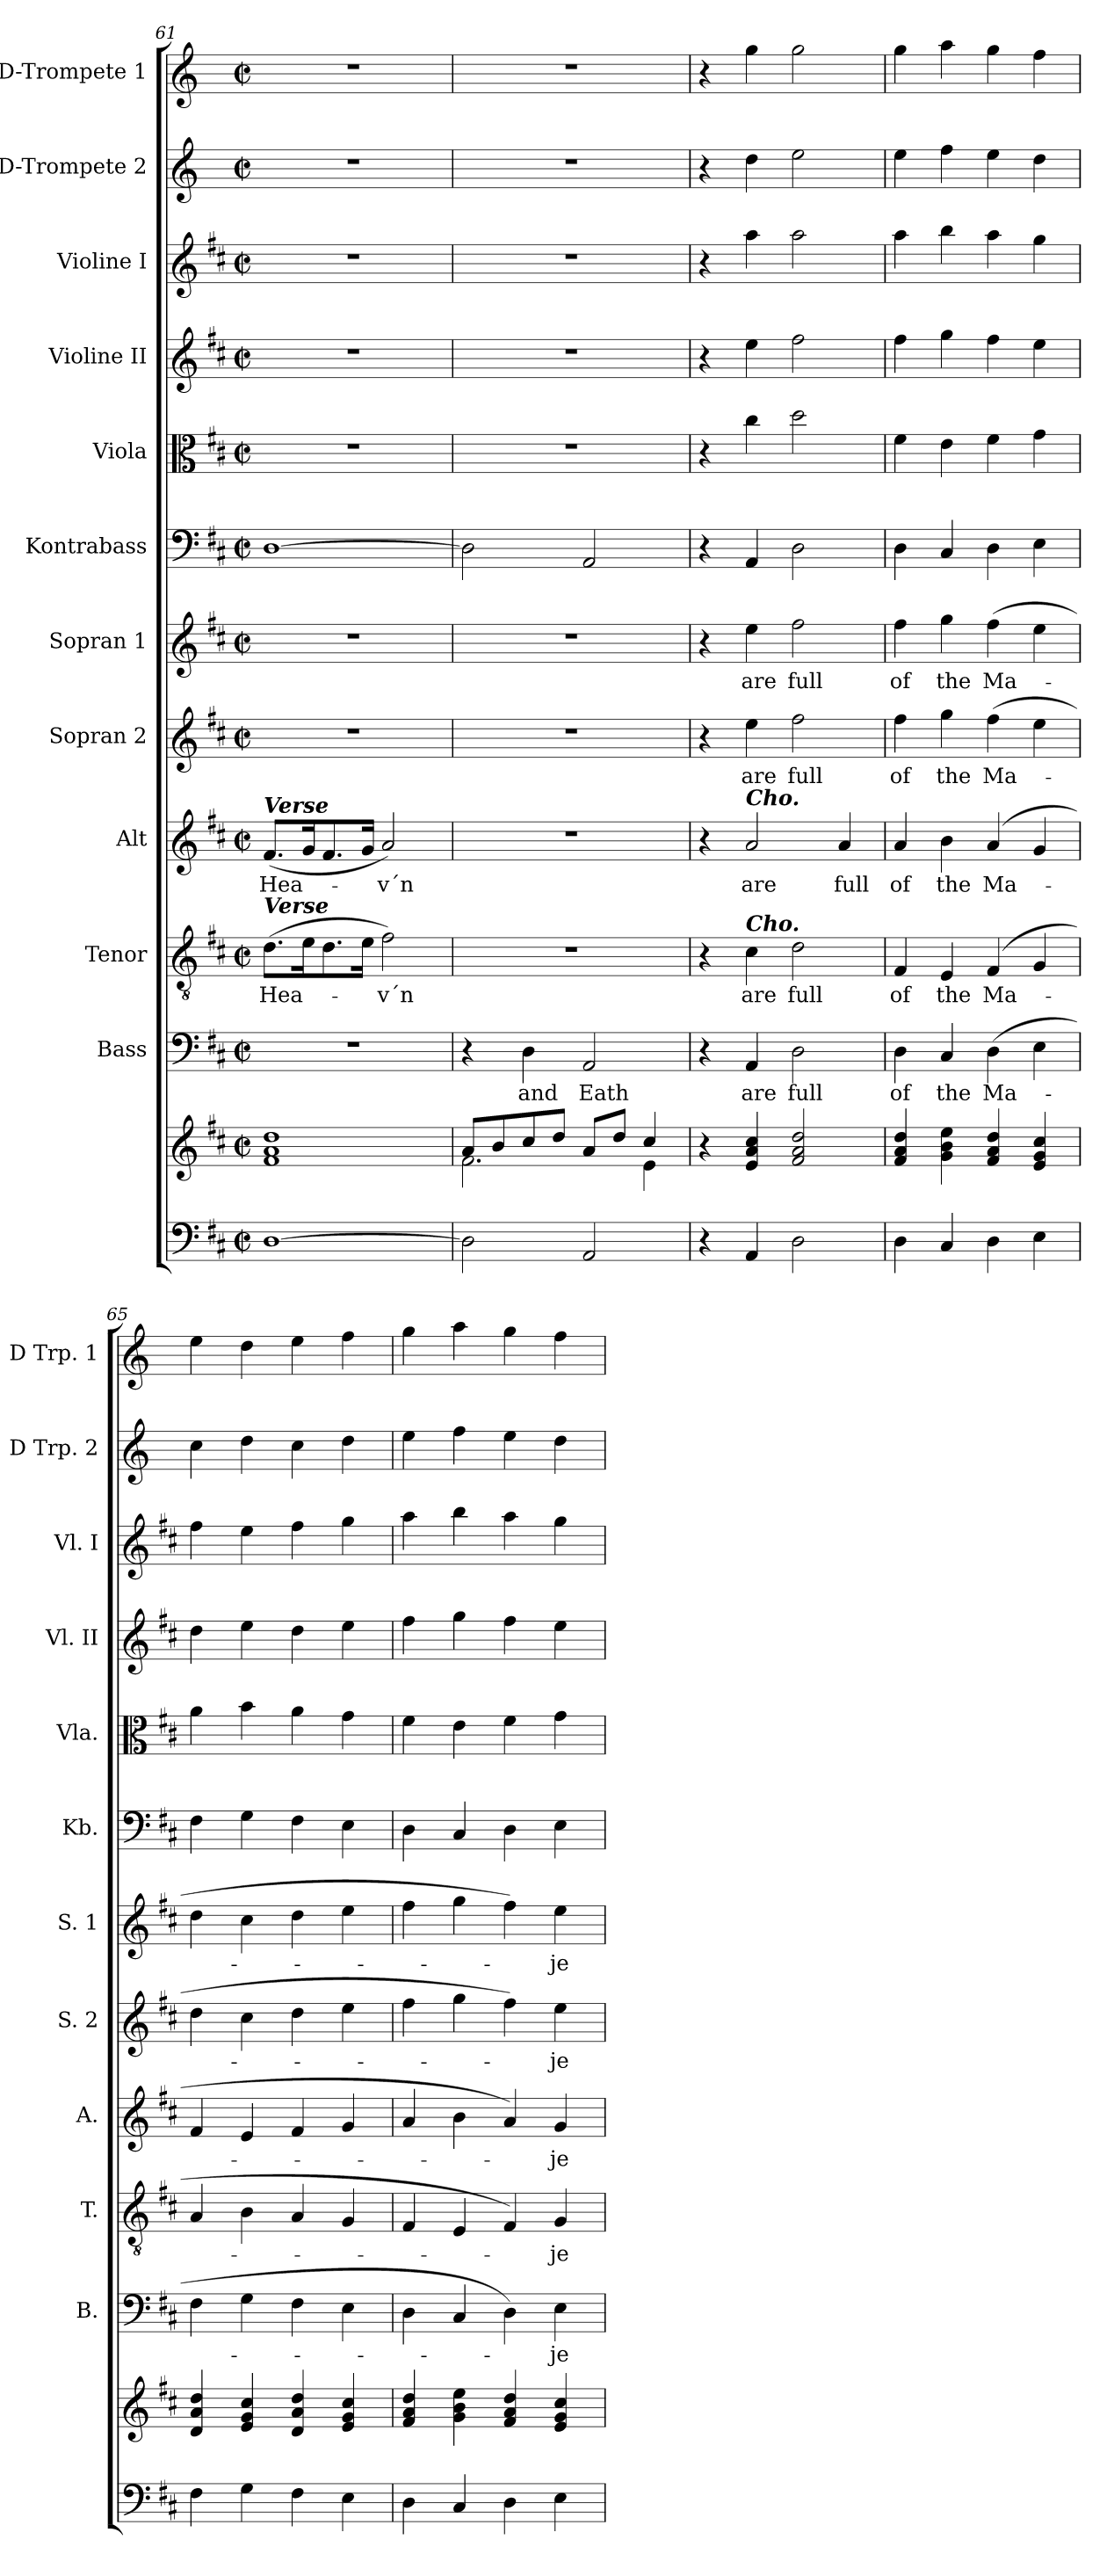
**kern	**kern	**kern	**text	**kern	**text	**kern	**text	**kern	**text	**kern	**text	**kern	**kern	**kern	**kern	**kern	**kern
*part12	*part12	*part11	*part11	*part10	*part10	*part9	*part9	*part8	*part8	*part7	*part7	*part6	*part5	*part4	*part3	*part2	*part1
*staff13	*staff12	*staff11	*staff11	*staff10	*staff10	*staff9	*staff9	*staff8	*staff8	*staff7	*staff7	*staff6	*staff5	*staff4	*staff3	*staff2	*staff1
*	*	*I"Bass	*	*I"Tenor	*	*I"Alt	*	*I"Sopran 2	*	*I"Sopran 1	*	*I"Kontrabass	*I"Viola	*I"Violine II	*I"Violine I	*I"D-Trompete 2	*I"D-Trompete 1
*	*	*I'B.	*	*I'T.	*	*I'A.	*	*I'S. 2	*	*I'S. 1	*	*I'Kb.	*I'Vla.	*I'Vl. II	*I'Vl. I	*I'D Trp. 2	*I'D Trp. 1
*clefF4	*clefG2	*clefF4	*	*clefGv2	*	*clefG2	*	*clefG2	*	*clefG2	*	*clefF4	*clefC3	*clefG2	*clefG2	*clefG2	*clefG2
*	*	*	*	*	*	*	*	*	*	*	*	*ITrd7c12	*	*	*	*ITrd-1c-2	*ITrd-1c-2
*k[f#c#]	*k[f#c#]	*k[f#c#]	*	*k[f#c#]	*	*k[f#c#]	*	*k[f#c#]	*	*k[f#c#]	*	*k[f#c#]	*k[f#c#]	*k[f#c#]	*k[f#c#]	*k[f#c#]	*k[f#c#]
*D:	*D:	*D:	*	*D:	*	*D:	*	*D:	*	*D:	*	*D:	*D:	*D:	*D:	*D:	*D:
*M2/2	*M2/2	*M2/2	*	*M2/2	*	*M2/2	*	*M2/2	*	*M2/2	*	*M2/2	*M2/2	*M2/2	*M2/2	*M2/2	*M2/2
*met(c|)	*met(c|)	*met(c|)	*	*met(c|)	*	*met(c|)	*	*met(c|)	*	*met(c|)	*	*met(c|)	*met(c|)	*met(c|)	*met(c|)	*met(c|)	*met(c|)
=61	=61	=61	=61	=61	=61	=61	=61	=61	=61	=61	=61	=61	=61	=61	=61	=61	=61
!	!	!	!	!	!	!LO:TX:a:Bi:t=Verse	!	!	!	!	!	!	!	!	!	!	!
!	!	!	!	!LO:TX:a:Bi:t=Verse	!	!	!	!	!	!	!	!	!	!	!	!	!
!	!	!	!	!	!LO:LY:b	!	!LO:LY:b	!	!	!	!	!	!	!	!	!	!
[1D	1f# 1a 1dd	1r	.	(>8.d\L	Hea-	(<8.f#/L	Hea-	1r	.	1r	.	[1DD	1r	1r	1r	1r	1r
.	.	.	.	16e\k	.	16g/k	.	.	.	.	.	.	.	.	.	.	.
.	.	.	.	8.d\	.	8.f#/	.	.	.	.	.	.	.	.	.	.	.
.	.	.	.	16e\Jk	.	16g/Jk	.	.	.	.	.	.	.	.	.	.	.
!	!	!	!	!	!LO:LY:b	!	!LO:LY:b	!	!	!	!	!	!	!	!	!	!
.	.	.	.	2f#\)	-v´n	2a/)	-v´n	.	.	.	.	.	.	.	.	.	.
=62	=62	=62	=62	=62	=62	=62	=62	=62	=62	=62	=62	=62	=62	=62	=62	=62	=62
*	*^	*	*	*	*	*	*	*	*	*	*	*	*	*	*	*	*
2D\]	8a/L	2.f#\	4r	.	1r	.	1r	.	1r	.	1r	.	2DD\]	1r	1r	1r	1r	1r
.	8b/	.	.	.	.	.	.	.	.	.	.	.	.	.	.	.	.	.
!	!	!	!	!LO:LY:b	!	!	!	!	!	!	!	!	!	!	!	!	!	!
.	8cc#/	.	4D\	and	.	.	.	.	.	.	.	.	.	.	.	.	.	.
.	8dd/J	.	.	.	.	.	.	.	.	.	.	.	.	.	.	.	.	.
!	!	!	!	!LO:LY:b	!	!	!	!	!	!	!	!	!	!	!	!	!	!
2AA/	8a/L	.	2AA/	Eath	.	.	.	.	.	.	.	.	2AAA/	.	.	.	.	.
.	8dd/J	.	.	.	.	.	.	.	.	.	.	.	.	.	.	.	.	.
.	4cc#/	4e\	.	.	.	.	.	.	.	.	.	.	.	.	.	.	.	.
*	*v	*v	*	*	*	*	*	*	*	*	*	*	*	*	*	*	*	*
=63	=63	=63	=63	=63	=63	=63	=63	=63	=63	=63	=63	=63	=63	=63	=63	=63	=63
4r	4r	4r	.	4r	.	4r	.	4r	.	4r	.	4r	4r	4r	4r	4r	4r
!	!	!	!	!	!	!LO:TX:a:Bi:t=Cho.	!	!	!	!	!	!	!	!	!	!	!
!	!	!	!	!LO:TX:a:Bi:t=Cho.	!	!	!	!	!	!	!	!	!	!	!	!	!
!	!	!	!LO:LY:b	!	!LO:LY:b	!	!LO:LY:b	!	!LO:LY:b	!	!LO:LY:b	!	!	!	!	!	!
4AA/	4e/ 4a/ 4cc#/	4AA/	are	4c#\	are	2a/	are	4ee\	are	4ee\	are	4AAA/	4cc#\	4ee\	4aa\	4ee\	4aa\
!	!	!	!LO:LY:b	!	!LO:LY:b	!	!	!	!LO:LY:b	!	!LO:LY:b	!	!	!	!	!	!
2D\	2f#/ 2a/ 2dd/	2D\	full	2d\	full	.	.	2ff#\	full	2ff#\	full	2DD\	2dd\	2ff#\	2aa\	2ff#\	2aa\
!	!	!	!	!	!	!	!LO:LY:b	!	!	!	!	!	!	!	!	!	!
.	.	.	.	.	.	4a/	full	.	.	.	.	.	.	.	.	.	.
!!LO:PB:g=z
=64	=64	=64	=64	=64	=64	=64	=64	=64	=64	=64	=64	=64	=64	=64	=64	=64	=64
!	!	!	!LO:LY:b	!	!LO:LY:b	!	!LO:LY:b	!	!LO:LY:b	!	!LO:LY:b	!	!	!	!	!	!
4D\	4f#/ 4a/ 4dd/	4D\	of	4F#/	of	4a/	of	4ff#\	of	4ff#\	of	4DD\	4f#\	4ff#\	4aa\	4ff#\	4aa\
!	!	!	!LO:LY:b	!	!LO:LY:b	!	!LO:LY:b	!	!LO:LY:b	!	!LO:LY:b	!	!	!	!	!	!
4C#/	4g\ 4b\ 4ee\	4C#/	the	4E/	the	4b\	the	4gg\	the	4gg\	the	4CC#/	4e\	4gg\	4bb\	4gg\	4bb\
!	!	!	!LO:LY:b	!	!LO:LY:b	!	!LO:LY:b	!	!LO:LY:b	!	!LO:LY:b	!	!	!	!	!	!
4D\	4f#/ 4a/ 4dd/	(>4D\	Ma-	(4F#/	Ma-	(4a/	Ma-	(>4ff#\	Ma-	(>4ff#\	Ma-	4DD\	4f#\	4ff#\	4aa\	4ff#\	4aa\
4E\	4e/ 4g/ 4cc#/	4E\	.	4G/	.	4g/	.	4ee\	.	4ee\	.	4EE\	4g\	4ee\	4gg\	4ee\	4gg\
=65	=65	=65	=65	=65	=65	=65	=65	=65	=65	=65	=65	=65	=65	=65	=65	=65	=65
4F#\	4d/ 4a/ 4dd/	4F#\	.	4A/	.	4f#/	.	4dd\	.	4dd\	.	4FF#\	4a\	4dd\	4ff#\	4dd\	4ff#\
4G\	4e/ 4g/ 4cc#/	4G\	.	4B\	.	4e/	.	4cc#\	.	4cc#\	.	4GG\	4b\	4ee\	4ee\	4ee\	4ee\
4F#\	4d/ 4a/ 4dd/	4F#\	.	4A/	.	4f#/	.	4dd\	.	4dd\	.	4FF#\	4a\	4dd\	4ff#\	4dd\	4ff#\
4E\	4e/ 4g/ 4cc#/	4E\	.	4G/	.	4g/	.	4ee\	.	4ee\	.	4EE\	4g\	4ee\	4gg\	4ee\	4gg\
=66	=66	=66	=66	=66	=66	=66	=66	=66	=66	=66	=66	=66	=66	=66	=66	=66	=66
4D\	4f#/ 4a/ 4dd/	4D\	.	4F#/	.	4a/	.	4ff#\	.	4ff#\	.	4DD\	4f#\	4ff#\	4aa\	4ff#\	4aa\
4C#/	4g\ 4b\ 4ee\	4C#/	.	4E/	.	4b\	.	4gg\	.	4gg\	.	4CC#/	4e\	4gg\	4bb\	4gg\	4bb\
4D\	4f#/ 4a/ 4dd/	4D\)	.	4F#/)	.	4a/)	.	4ff#\)	.	4ff#\)	.	4DD\	4f#\	4ff#\	4aa\	4ff#\	4aa\
!	!	!	!LO:LY:b	!	!LO:LY:b	!	!LO:LY:b	!	!LO:LY:b	!	!LO:LY:b	!	!	!	!	!	!
4E\	4e/ 4g/ 4cc#/	4E\	-je-	4G/	-je-	4g/	-je-	4ee\	-je-	4ee\	-je-	4EE\	4g\	4ee\	4gg\	4ee\	4gg\
=	=	=	=	=	=	=	=	=	=	=	=	=	=	=	=	=	=
*-	*-	*-	*-	*-	*-	*-	*-	*-	*-	*-	*-	*-	*-	*-	*-	*-	*-
